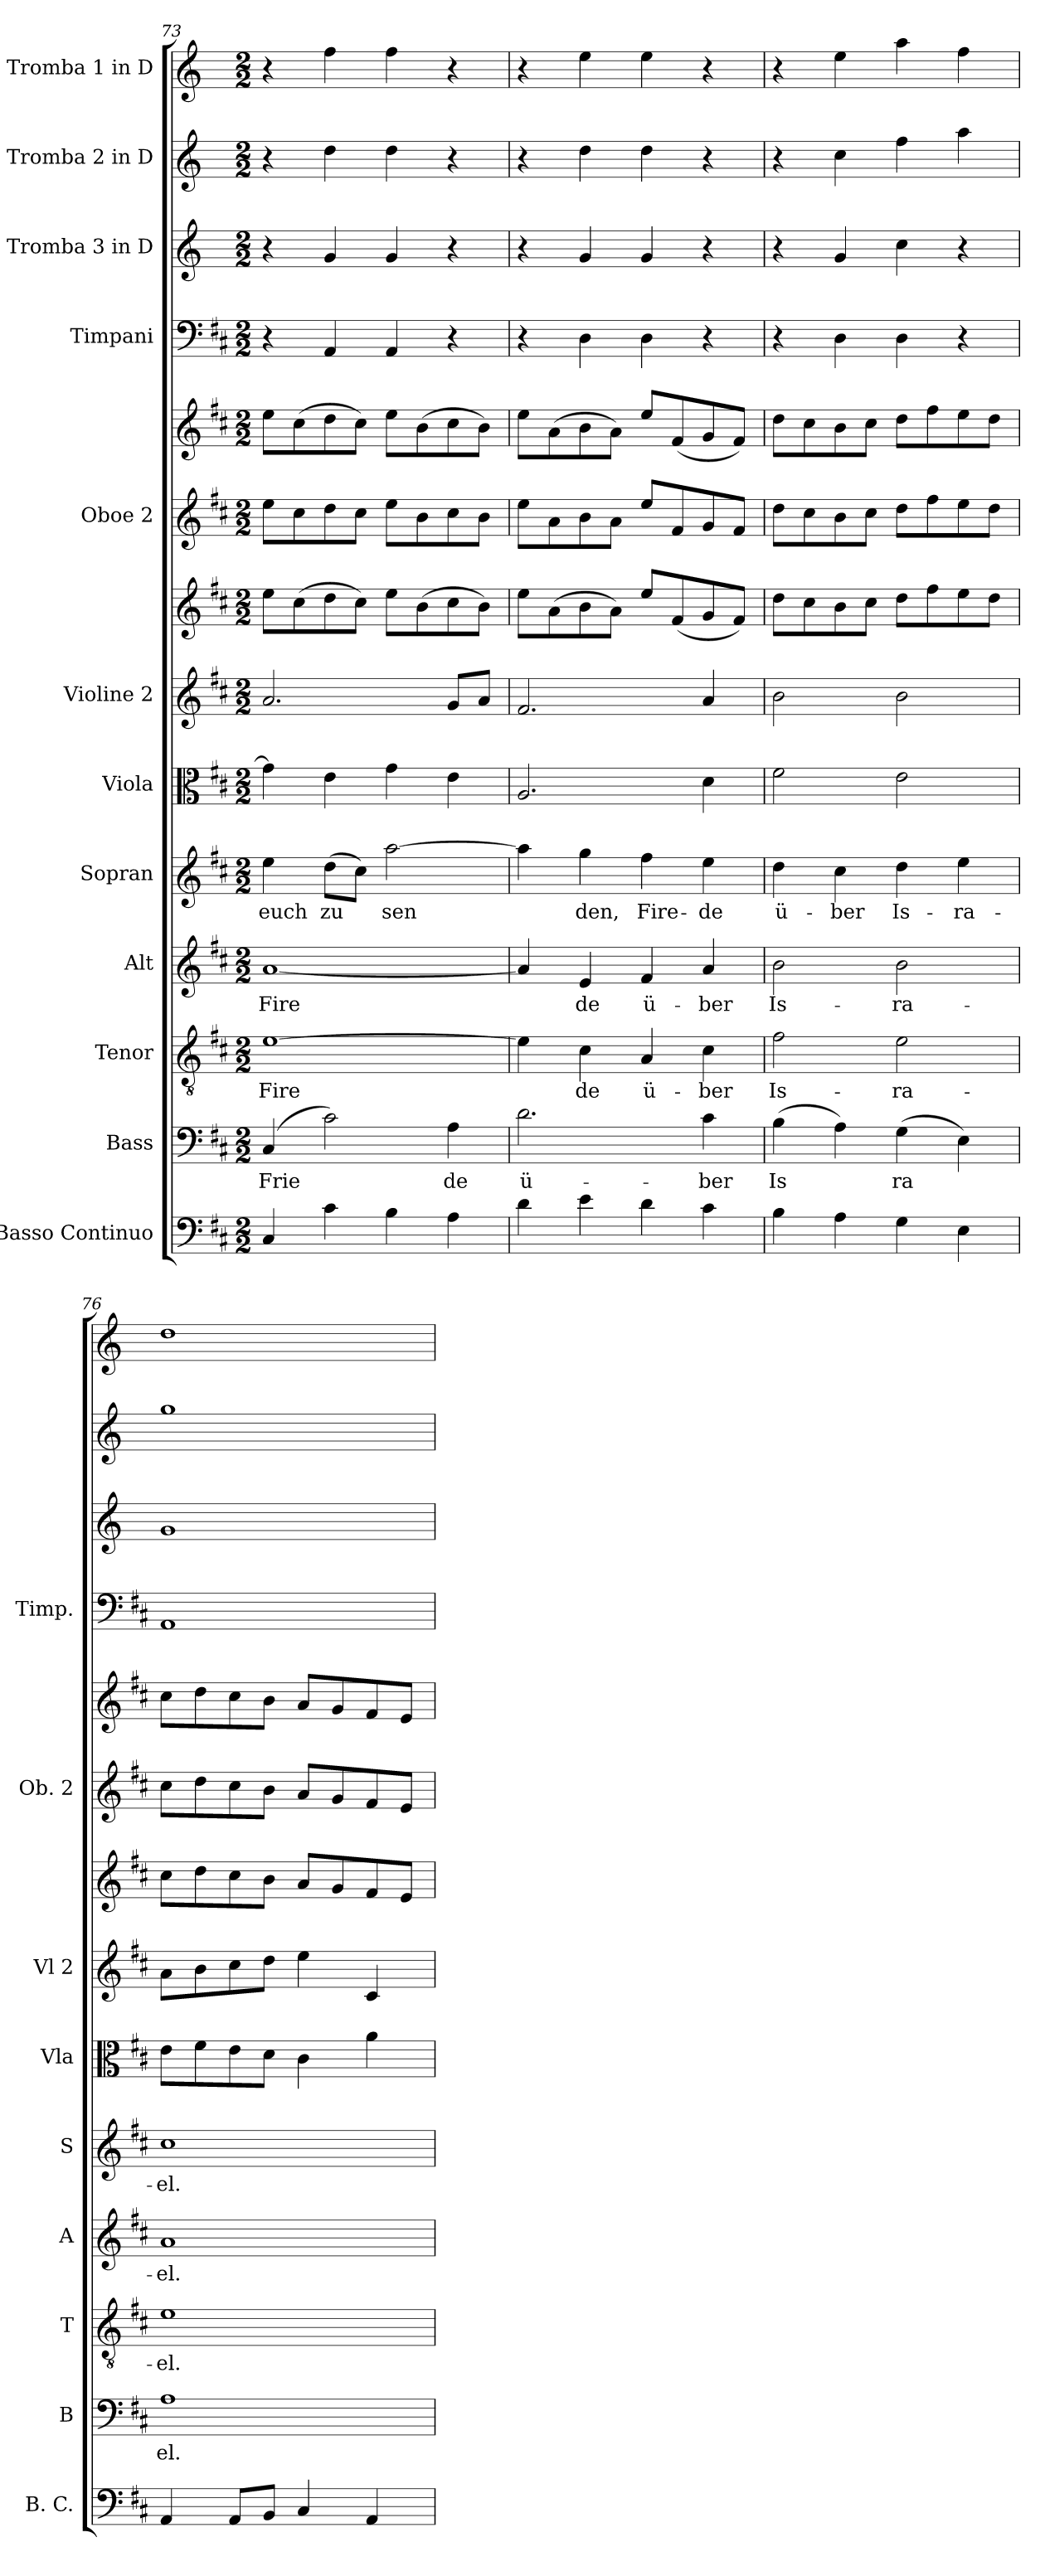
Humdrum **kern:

**kern	**kern	**text	**kern	**text	**kern	**text	**kern	**text	**kern	**kern	**kern	**kern	**kern	**kern	**kern	**kern	**kern
*part12	*part11	*part11	*part10	*part10	*part9	*part9	*part8	*part8	*part7	*part6	*part6	*part5	*part5	*part4	*part3	*part2	*part1
*staff14	*staff13	*staff13	*staff12	*staff12	*staff11	*staff11	*staff10	*staff10	*staff9	*staff8	*staff7	*staff6	*staff5	*staff4	*staff3	*staff2	*staff1
*I"Basso Continuo	*I"Bass	*	*I"Tenor	*	*I"Alt	*	*I"Sopran	*	*I"Viola	*I"Violine 2	*	*I"Oboe 2	*	*I"Timpani	*I"Tromba 3 in D	*I"Tromba 2 in D	*I"Tromba 1 in D
*I'B. C.	*I'B	*	*I'T	*	*I'A	*	*I'S	*	*I'Vla	*I'Vl 2	*	*I'Ob. 2	*	*I'Timp.	*	*	*
*clefF4	*clefF4	*	*clefGv2	*	*clefG2	*	*clefG2	*	*clefC3	*clefG2	*clefG2	*clefG2	*clefG2	*clefF4	*clefG2	*clefG2	*clefG2
*	*	*	*	*	*	*	*	*	*	*	*	*	*	*	*ITrd-1c-2	*ITrd-1c-2	*ITrd-1c-2
*k[f#c#]	*k[f#c#]	*	*k[f#c#]	*	*k[f#c#]	*	*k[f#c#]	*	*k[f#c#]	*k[f#c#]	*k[f#c#]	*k[f#c#]	*k[f#c#]	*k[f#c#]	*k[f#c#]	*k[f#c#]	*k[f#c#]
*M2/2	*M2/2	*	*M2/2	*	*M2/2	*	*M2/2	*	*M2/2	*M2/2	*M2/2	*M2/2	*M2/2	*M2/2	*M2/2	*M2/2	*M2/2
=73	=73	=73	=73	=73	=73	=73	=73	=73	=73	=73	=73	=73	=73	=73	=73	=73	=73
!	!	!LO:LY:b	!	!LO:LY:b	!	!LO:LY:b	!	!LO:LY:b	!	!	!	!	!	!	!	!	!
4C#/	(4C#/	Frie	[1e	Fire	[1a	Fire	4ee\	euch	4g\]	2.a/	8ee\L	8ee\L	8ee\L	4r	4r	4r	4r
.	.	.	.	.	.	.	.	.	.	.	(8cc#\	8cc#\	(8cc#\	.	.	.	.
!	!	!	!	!	!	!	!	!LO:LY:b	!	!	!	!	!	!	!	!	!
4c#\	2c#\)	.	.	.	.	.	(8dd\L	zu	4e\	.	8dd\	8dd\	8dd\	4AA/	4a/	4ee\	4gg\
.	.	.	.	.	.	.	8cc#\J)	.	.	.	8cc#\J)	8cc#\J	8cc#\J)	.	.	.	.
!	!	!	!	!	!	!	!	!LO:LY:b	!	!	!	!	!	!	!	!	!
4B\	.	.	.	.	.	.	[2aa\	sen	4g\	.	8ee\L	8ee\L	8ee\L	4AA/	4a/	4ee\	4gg\
.	.	.	.	.	.	.	.	.	.	.	(8b\	8b\	(8b\	.	.	.	.
!	!	!LO:LY:b	!	!	!	!	!	!	!	!	!	!	!	!	!	!	!
4A\	4A\	de	.	.	.	.	.	.	4e\	8g/L	8cc#\	8cc#\	8cc#\	4r	4r	4r	4r
.	.	.	.	.	.	.	.	.	.	8a/J	8b\J)	8b\J	8b\J)	.	.	.	.
!!LO:PB:g=z
=74	=74	=74	=74	=74	=74	=74	=74	=74	=74	=74	=74	=74	=74	=74	=74	=74	=74
!	!	!LO:LY:b	!	!	!	!	!	!	!	!	!	!	!	!	!	!	!
4d\	2.d\	ü-	4e\]	.	4a/]	.	4aa\]	.	2.A/	2.f#/	8ee\L	8ee\L	8ee\L	4r	4r	4r	4r
.	.	.	.	.	.	.	.	.	.	.	(8a\	8a\	(8a\	.	.	.	.
!	!	!	!	!LO:LY:b	!	!LO:LY:b	!	!LO:LY:b	!	!	!	!	!	!	!	!	!
4e\	.	.	4c#\	de	4e/	de	4gg\	den,	.	.	8b\	8b\	8b\	4D\	4a/	4ee\	4ff#\
.	.	.	.	.	.	.	.	.	.	.	8a\J)	8a\J	8a\J)	.	.	.	.
!	!	!	!	!LO:LY:b	!	!LO:LY:b	!	!LO:LY:b	!	!	!	!	!	!	!	!	!
4d\	.	.	4A/	ü-	4f#/	ü-	4ff#\	Fire-	.	.	8ee/L	8ee/L	8ee/L	4D\	4a/	4ee\	4ff#\
.	.	.	.	.	.	.	.	.	.	.	(8f#/	8f#/	(8f#/	.	.	.	.
!	!	!LO:LY:b	!	!LO:LY:b	!	!LO:LY:b	!	!LO:LY:b	!	!	!	!	!	!	!	!	!
4c#\	4c#\	ber	4c#\	ber	4a/	ber	4ee\	de	4d\	4a/	8g/	8g/	8g/	4r	4r	4r	4r
.	.	.	.	.	.	.	.	.	.	.	8f#/J)	8f#/J	8f#/J)	.	.	.	.
=75	=75	=75	=75	=75	=75	=75	=75	=75	=75	=75	=75	=75	=75	=75	=75	=75	=75
!	!	!LO:LY:b	!	!LO:LY:b	!	!LO:LY:b	!	!LO:LY:b	!	!	!	!	!	!	!	!	!
4B\	(4B\	Is	2f#\	Is-	2b\	Is-	4dd\	ü-	2f#\	2b\	8dd\L	8dd\L	8dd\L	4r	4r	4r	4r
.	.	.	.	.	.	.	.	.	.	.	8cc#\	8cc#\	8cc#\	.	.	.	.
!	!	!	!	!	!	!	!	!LO:LY:b	!	!	!	!	!	!	!	!	!
4A\	4A\)	.	.	.	.	.	4cc#\	ber	.	.	8b\	8b\	8b\	4D\	4a/	4dd\	4ff#\
.	.	.	.	.	.	.	.	.	.	.	8cc#\J	8cc#\J	8cc#\J	.	.	.	.
!	!	!LO:LY:b	!	!LO:LY:b	!	!LO:LY:b	!	!LO:LY:b	!	!	!	!	!	!	!	!	!
4G\	(4G\	ra	2e\	ra-	2b\	ra-	4dd\	Is-	2e\	2b\	8dd\L	8dd\L	8dd\L	4D\	4dd\	4gg\	4bb\
.	.	.	.	.	.	.	.	.	.	.	8ff#\	8ff#\	8ff#\	.	.	.	.
!	!	!	!	!	!	!	!	!LO:LY:b	!	!	!	!	!	!	!	!	!
4E\	4E\)	.	.	.	.	.	4ee\	ra-	.	.	8ee\	8ee\	8ee\	4r	4r	4bb\	4gg\
.	.	.	.	.	.	.	.	.	.	.	8dd\J	8dd\J	8dd\J	.	.	.	.
!!LO:PB:g=z
=76	=76	=76	=76	=76	=76	=76	=76	=76	=76	=76	=76	=76	=76	=76	=76	=76	=76
!	!	!LO:LY:b	!	!LO:LY:b	!	!LO:LY:b	!	!LO:LY:b	!	!	!	!	!	!	!	!	!
4AA/	1A	el.	1e	el.	1a	el.	1cc#	el.	8e\L	8a\L	8cc#\L	8cc#\L	8cc#\L	1AA	1a	1aa	1ee
.	.	.	.	.	.	.	.	.	8f#\	8b\	8dd\	8dd\	8dd\	.	.	.	.
8AA/L	.	.	.	.	.	.	.	.	8e\	8cc#\	8cc#\	8cc#\	8cc#\	.	.	.	.
8BB/J	.	.	.	.	.	.	.	.	8d\J	8dd\J	8b\J	8b\J	8b\J	.	.	.	.
4C#/	.	.	.	.	.	.	.	.	4c#\	4ee\	8a/L	8a/L	8a/L	.	.	.	.
.	.	.	.	.	.	.	.	.	.	.	8g/	8g/	8g/	.	.	.	.
4AA/	.	.	.	.	.	.	.	.	4a\	4c#/	8f#/	8f#/	8f#/	.	.	.	.
.	.	.	.	.	.	.	.	.	.	.	8e/J	8e/J	8e/J	.	.	.	.
=	=	=	=	=	=	=	=	=	=	=	=	=	=	=	=	=	=
*-	*-	*-	*-	*-	*-	*-	*-	*-	*-	*-	*-	*-	*-	*-	*-	*-	*-
